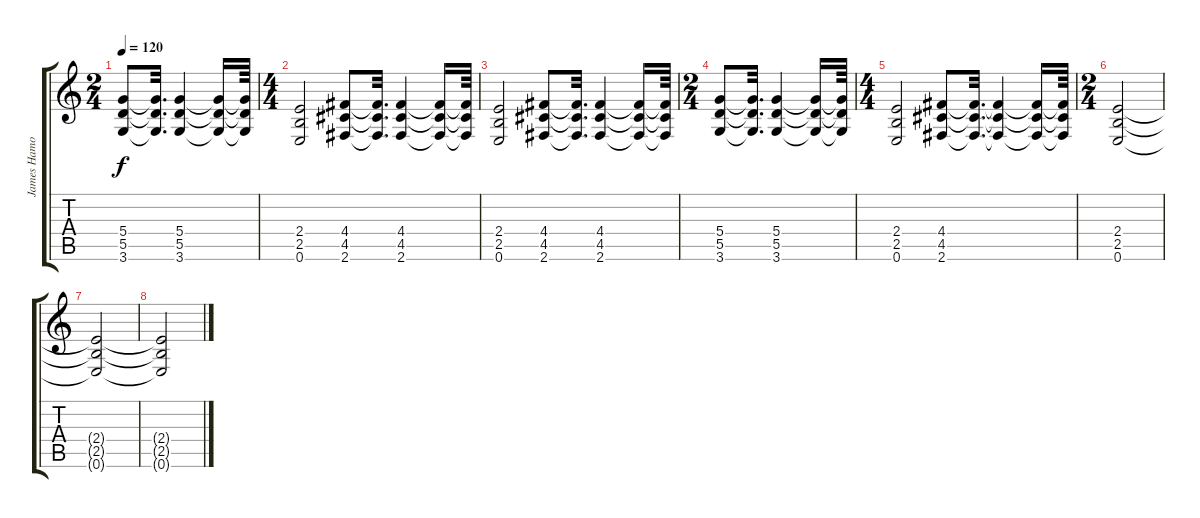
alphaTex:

\track ("James Hamony" "James Hamo") {instrument distortionguitar}
\staff {score tabs}
\tuning (E4 B3 G3 D3 A2 E2) {hide}
\ts (2 4)
\tempo 120
\clef g2
\ks c
(5.4 5.5 3.6).8{dy f} (5.4{t} 5.5{t} 3.6{t}).32{d} (5.4 5.5 3.6).4 (5.4{t} 5.5{t} 3.6{t}).16 (5.4{t} 5.5{t} 3.6{t}).64 |
\ts (4 4)
(2.4 2.5 0.6).2 (4.4 4.5 2.6).8 (4.4{t} 4.5{t} 2.6{t}).32{d} (4.4 4.5 2.6).4 (4.4{t} 4.5{t} 2.6{t}).16 (4.4{t} 4.5{t} 2.6{t}).64 |
(2.4 2.5 0.6).2 (4.4 4.5 2.6).8 (4.4{t} 4.5{t} 2.6{t}).32{d} (4.4 4.5 2.6).4 (4.4{t} 4.5{t} 2.6{t}).16 (4.4{t} 4.5{t} 2.6{t}).64 |
\ts (2 4)
(5.4 5.5 3.6).8 (5.4{t} 5.5{t} 3.6{t}).32{d} (5.4 5.5 3.6).4 (5.4{t} 5.5{t} 3.6{t}).16 (5.4{t} 5.5{t} 3.6{t}).64 |
\ts (4 4)
(2.4 2.5 0.6).2 (4.4 4.5 2.6).8 (4.4{t} 4.5{t} 2.6{t}).32{d} (4.4{t} 4.5{t} 2.6{t}).4 (4.4{t} 4.5{t} 2.6{t}).16 (4.4{t} 4.5{t} 2.6{t}).64 |
\ts (2 4)
(2.4 2.5 0.6).2 |
(2.4{t} 2.5{t} 0.6{t}).2 |
(2.4{t} 2.5{t} 0.6{t}).2
